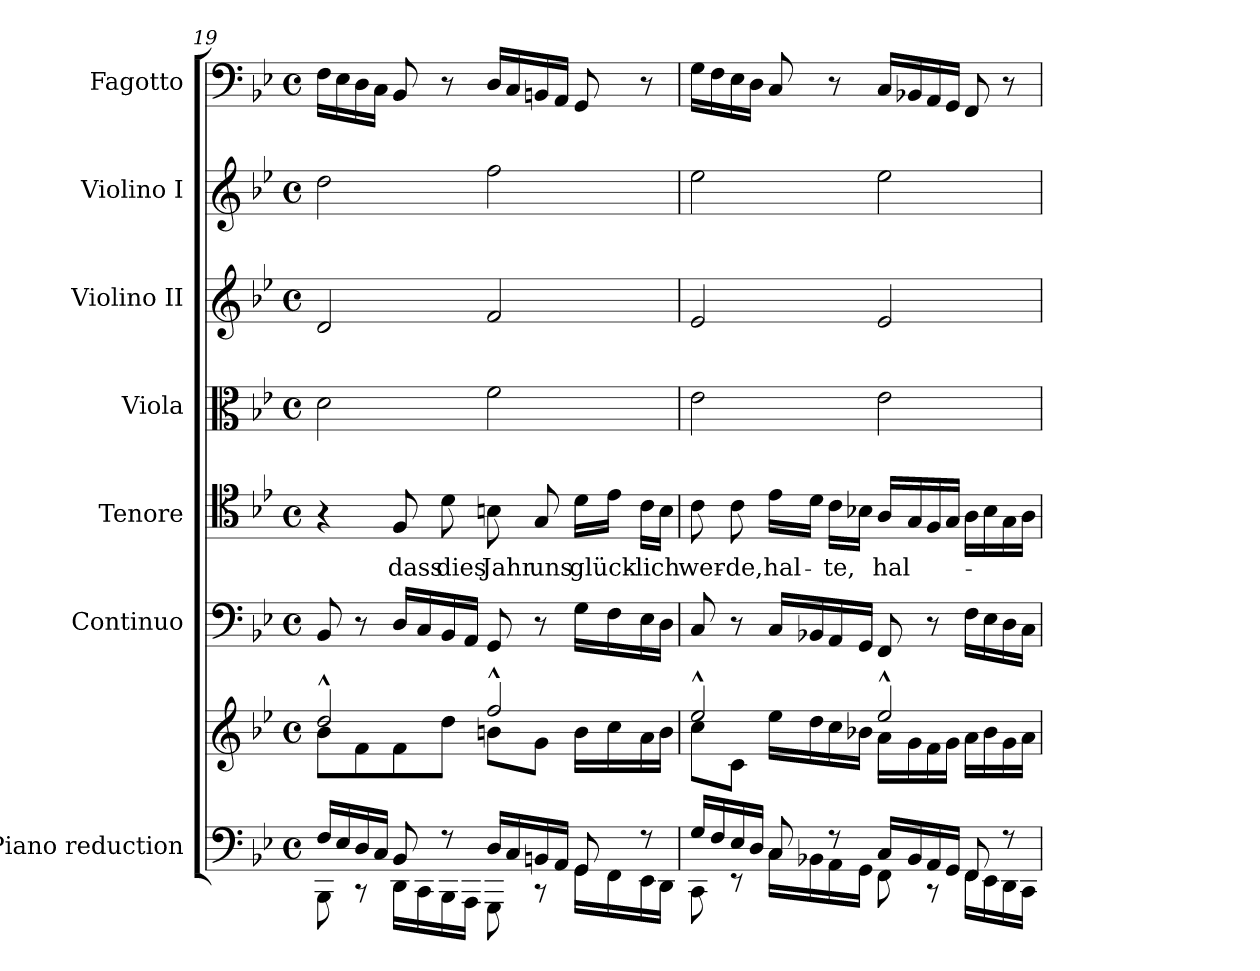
**kern	**kern	**kern	**kern	**text	**kern	**kern	**kern	**kern
*part7	*part7	*part6	*part5	*part5	*part4	*part3	*part2	*part1
*staff8	*staff7	*staff6	*staff5	*staff5	*staff4	*staff3	*staff2	*staff1
*I"Piano reduction	*	*I"Continuo	*I"Tenore	*	*I"Viola	*I"Violino II	*I"Violino I	*I"Fagotto
*I'Pno	*	*	*	*	*I'Vla	*I'Vln	*I'Vln	*
!!LO:PB:g=z
*clefF4	*clefG2	*clefF4	*clefC4	*	*clefC3	*clefG2	*clefG2	*clefF4
*k[b-e-]	*k[b-e-]	*k[b-e-]	*k[b-e-]	*	*k[b-e-]	*k[b-e-]	*k[b-e-]	*k[b-e-]
*M4/4	*M4/4	*M4/4	*M4/4	*	*M4/4	*M4/4	*M4/4	*M4/4
*met(c)	*met(c)	*met(c)	*met(c)	*	*met(c)	*met(c)	*met(c)	*met(c)
=19	=19	=19	=19	=19	=19	=19	=19	=19
*^	*^	*	*	*	*	*	*	*
16F:/LL	8BBB-\	2dd^^/	8b-\L	8BB-/	4r	.	2d\	2d/	2dd\	16F\LL
16E-/	.	.	.	.	.	.	.	.	.	16E-\
16D/	8r	.	8f\	8r	.	.	.	.	.	16D\
16C/JJ	.	.	.	.	.	.	.	.	.	16C\JJ
!	!	!	!	!	!	!LO:LY:b	!	!	!	!
8BB-/	16DD\LL	.	8f\	16D/LL	8F/	dass	.	.	.	8BB-/
.	16CC\	.	.	16C/	.	.	.	.	.	.
!	!	!	!	!	!	!LO:LY:b	!	!	!	!
8r	16BBB-\	.	8dd\J	16BB-/	8d\	dies	.	.	.	8r
.	16AAA\JJ	.	.	16AA/JJ	.	.	.	.	.	.
!	!	!	!	!	!	!LO:LY:b	!	!	!	!
16D:/LL	8GGG\	2ff^^/	8bn\L	8GG/	8Bn\	Jahr	2f\	2f/	2ff\	16D/LL
16C/	.	.	.	.	.	.	.	.	.	16C/
!	!	!	!	!	!	!LO:LY:b	!	!	!	!
16BBn/	8r	.	8g\J	8r	8G/	uns	.	.	.	16BBn/
16AA/JJ	.	.	.	.	.	.	.	.	.	16AA/JJ
!	!	!	!	!	!	!LO:LY:b	!	!	!	!
8GG/	16GG\LL	.	16b\LL	16G\LL	16d\LL	glück-	.	.	.	8GG/
.	16FF\	.	16cc\	16F\	16e-\JJ	.	.	.	.	.
!	!	!	!	!	!	!LO:LY:b	!	!	!	!
8r	16EE-\	.	16a\	16E-\	16c\LL	-lich	.	.	.	8r
.	16DD\JJ	.	16b\JJ	16D\JJ	16B\JJ	.	.	.	.	.
=20	=20	=20	=20	=20	=20	=20	=20	=20	=20	=20
!	!	!	!	!	!	!LO:LY:b	!	!	!	!
16G:/LL	8CC\	2ee-^^/	8cc\L	8C/	8c\	wer-	2e-\	2e-/	2ee-\	16G\LL
16F/	.	.	.	.	.	.	.	.	.	16F\
!	!	!	!	!	!	!LO:LY:b	!	!	!	!
16E-/	8r	.	8c\J	8r	8c\	-de,	.	.	.	16E-\
16D/JJ	.	.	.	.	.	.	.	.	.	16D\JJ
!	!	!	!	!	!	!LO:LY:b	!	!	!	!
8C/	16C\LL	.	16ee-\LL	16C/LL	16e-\LL	hal-	.	.	.	8C/
.	16BB-X\	.	16dd\	16BB-X/	16d\JJ	.	.	.	.	.
!	!	!	!	!	!	!LO:LY:b	!	!	!	!
8r	16AA\	.	16cc\	16AA/	16c\LL	-te,	.	.	.	8r
.	16GG\JJ	.	16b-X\JJ	16GG/JJ	16B-X\JJ	.	.	.	.	.
!	!	!	!	!	!	!LO:LY:b	!	!	!	!
16C/LL	8FF\	2ee-^^/	16a\LL	8FF/	16A/LL	hal-	2e-\	2e-/	2ee-\	16C/LL
16BB-/	.	.	16g\	.	16G/	.	.	.	.	16BB-X/
16AA/	8r	.	16f\	8r	16F/	.	.	.	.	16AA/
16GG/JJ	.	.	16g\JJ	.	16G/JJ	.	.	.	.	16GG/JJ
8FF/	16FF\LL	.	16a\LL	16F\LL	16A\LL	.	.	.	.	8FF/
.	16EE-\	.	16b-\	16E-\	16B-\	.	.	.	.	.
8r	16DD\	.	16g\	16D\	16G\	.	.	.	.	8r
.	16CC\JJ	.	16a\JJ	16C\JJ	16A\JJ	.	.	.	.	.
*v	*v	*	*	*	*	*	*	*	*	*
*	*v	*v	*	*	*	*	*	*	*
=	=	=	=	=	=	=	=	=
*-	*-	*-	*-	*-	*-	*-	*-	*-
